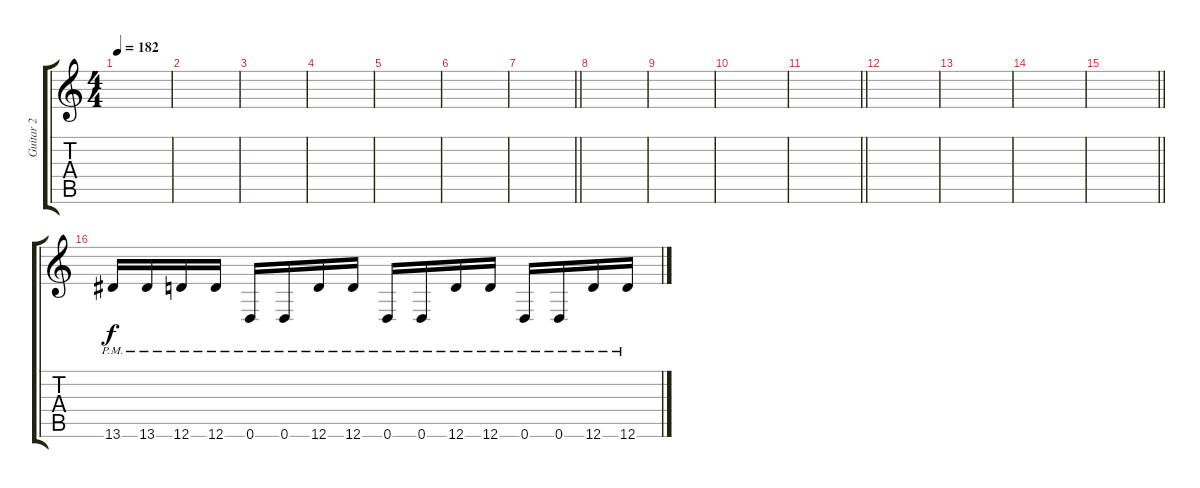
\track ("Guitar 2" "Guitar 2") {instrument distortionguitar}
\staff {score tabs}
\tuning (E4 B3 G3 D3 A2 D2) {hide}
\ts (4 4)
\tempo 182
\clef g2
\ks c
|
|
|
|
|
|
\barLineRight lightlight
|
|
|
|
\barLineRight lightlight
|
|
|
|
\barLineRight lightlight
|
13.6{pm}.16 13.6{pm}.16 12.6{pm}.16 12.6{pm}.16 0.6{pm}.16 0.6{pm}.16 12.6{pm}.16 12.6{pm}.16 0.6{pm}.16 0.6{pm}.16 12.6{pm}.16 12.6{pm}.16 0.6{pm}.16 0.6{pm}.16 12.6{pm}.16 12.6{pm}.16
